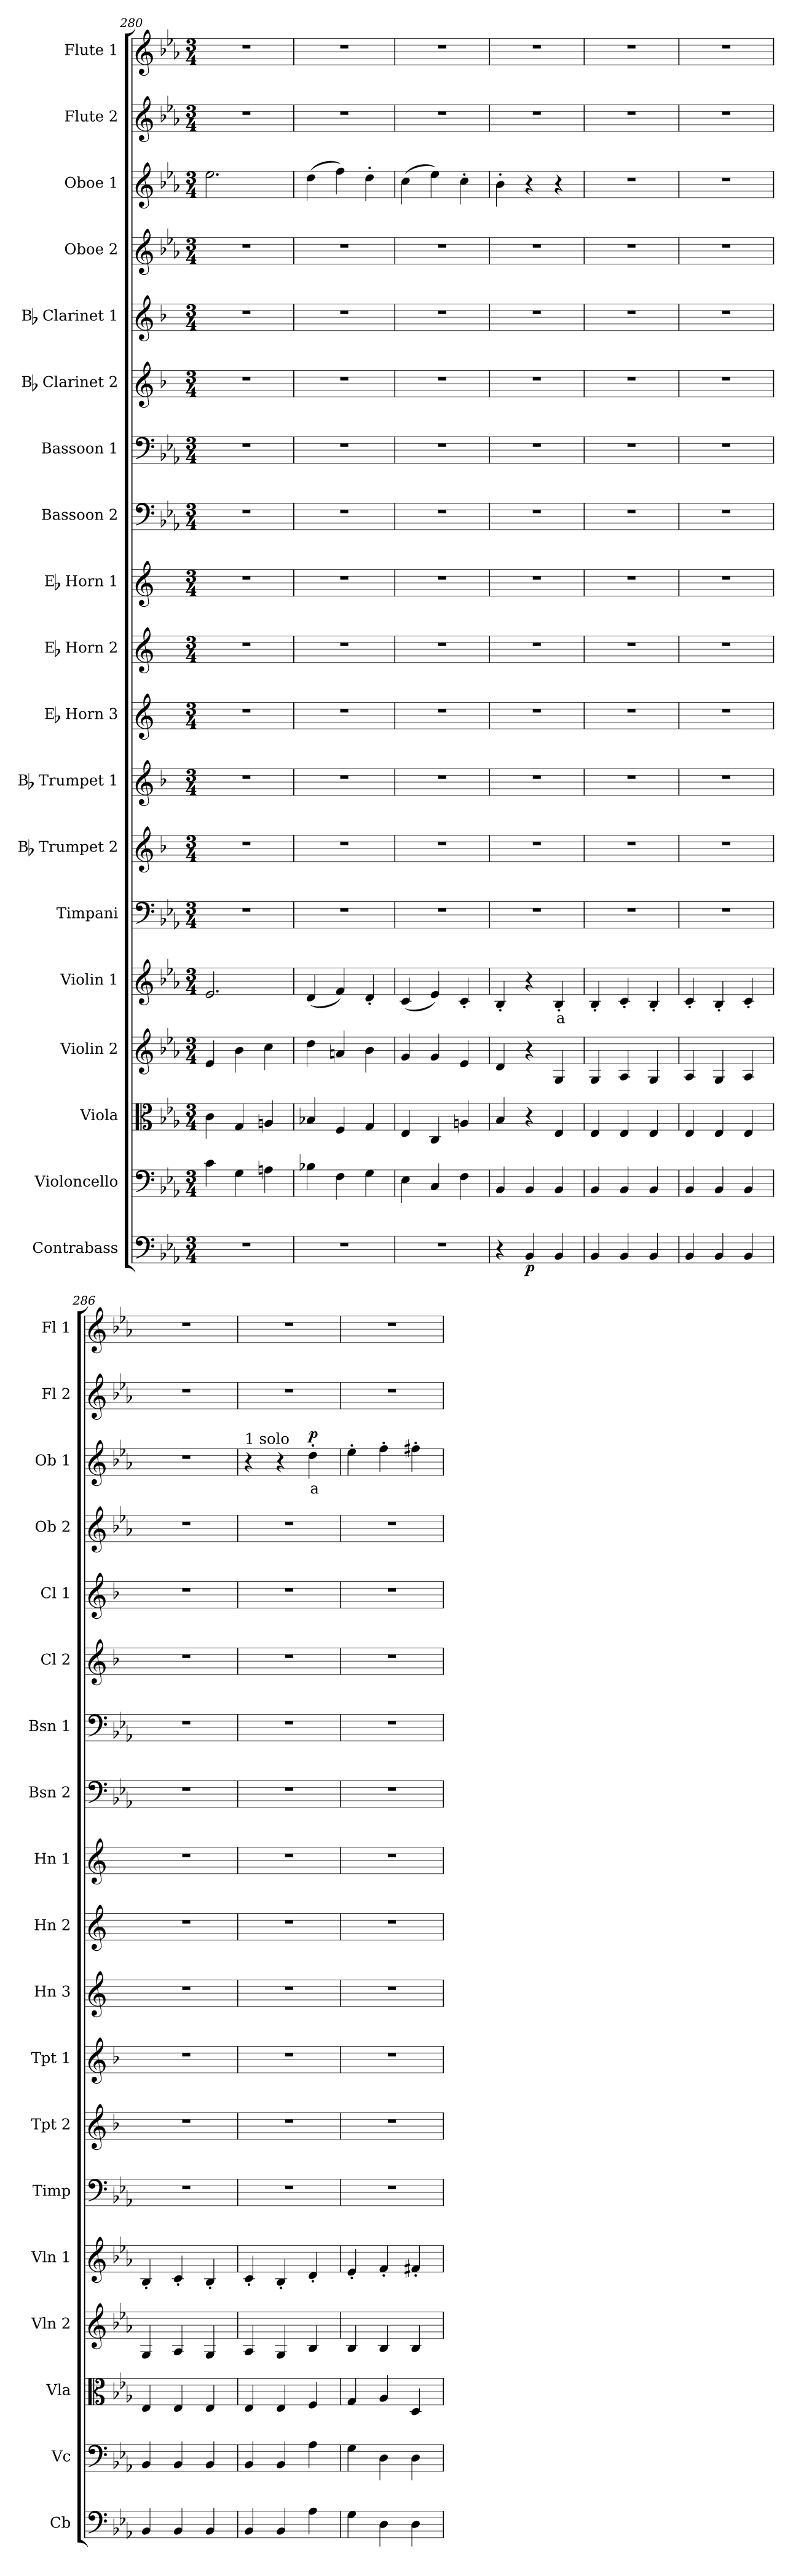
**kern	**dynam	**kern	**kern	**kern	**kern	**text	**kern	**kern	**kern	**kern	**kern	**kern	**kern	**kern	**kern	**kern	**kern	**kern	**text	**dynam	**kern	**kern
*part19	*part19	*part18	*part17	*part16	*part15	*part15	*part14	*part13	*part12	*part11	*part10	*part9	*part8	*part7	*part6	*part5	*part4	*part3	*part3	*part3	*part2	*part1
*staff19	*staff19	*staff18	*staff17	*staff16	*staff15	*staff15	*staff14	*staff13	*staff12	*staff11	*staff10	*staff9	*staff8	*staff7	*staff6	*staff5	*staff4	*staff3	*staff3	*staff3	*staff2	*staff1
*I"Contrabass	*	*I"Violoncello	*I"Viola	*I"Violin 2	*I"Violin 1	*	*I"Timpani	*I"Bb Trumpet 2	*I"Bb Trumpet 1	*I"Eb Horn 3	*I"Eb Horn 2	*I"Eb Horn 1	*I"Bassoon 2	*I"Bassoon 1	*I"Bb Clarinet 2	*I"Bb Clarinet 1	*I"Oboe 2	*I"Oboe 1	*	*	*I"Flute 2	*I"Flute 1
*I'Cb	*	*I'Vc	*I'Vla	*I'Vln 2	*I'Vln 1	*	*I'Timp	*I'Tpt 2	*I'Tpt 1	*I'Hn 3	*I'Hn 2	*I'Hn 1	*I'Bsn 2	*I'Bsn 1	*I'Cl 2	*I'Cl 1	*I'Ob 2	*I'Ob 1	*	*	*I'Fl 2	*I'Fl 1
!!LO:PB:g=z
*clefF4	*	*clefF4	*clefC3	*clefG2	*clefG2	*	*clefF4	*clefG2	*clefG2	*clefG2	*clefG2	*clefG2	*clefF4	*clefF4	*clefG2	*clefG2	*clefG2	*clefG2	*	*	*clefG2	*clefG2
*ITrd7c12	*	*	*	*	*	*	*	*ITrd1c2	*ITrd1c2	*ITrd5c9	*ITrd5c9	*ITrd5c9	*	*	*ITrd1c2	*ITrd1c2	*	*	*	*	*	*
*k[b-e-a-]	*	*k[b-e-a-]	*k[b-e-a-]	*k[b-e-a-]	*k[b-e-a-]	*	*k[b-e-a-]	*k[b-e-a-]	*k[b-e-a-]	*k[b-e-a-]	*k[b-e-a-]	*k[b-e-a-]	*k[b-e-a-]	*k[b-e-a-]	*k[b-e-a-]	*k[b-e-a-]	*k[b-e-a-]	*k[b-e-a-]	*	*	*k[b-e-a-]	*k[b-e-a-]
*M3/4	*	*M3/4	*M3/4	*M3/4	*M3/4	*	*M3/4	*M3/4	*M3/4	*M3/4	*M3/4	*M3/4	*M3/4	*M3/4	*M3/4	*M3/4	*M3/4	*M3/4	*	*	*M3/4	*M3/4
=280	=280	=280	=280	=280	=280	=280	=280	=280	=280	=280	=280	=280	=280	=280	=280	=280	=280	=280	=280	=280	=280	=280
2.r	.	4c\	4c\	4e-/	2.e-/	.	2.r	2.r	2.r	2.r	2.r	2.r	2.r	2.r	2.r	2.r	2.r	2.ee-\	.	.	2.r	2.r
.	.	4G\	4G/	4b-\	.	.	.	.	.	.	.	.	.	.	.	.	.	.	.	.	.	.
.	.	4An\	4An/	4cc\	.	.	.	.	.	.	.	.	.	.	.	.	.	.	.	.	.	.
=281	=281	=281	=281	=281	=281	=281	=281	=281	=281	=281	=281	=281	=281	=281	=281	=281	=281	=281	=281	=281	=281	=281
2.r	.	4B-X\	4B-X/	4dd\	(4d/	.	2.r	2.r	2.r	2.r	2.r	2.r	2.r	2.r	2.r	2.r	2.r	(4dd\	.	.	2.r	2.r
.	.	4F\	4F/	4an/	4f/)	.	.	.	.	.	.	.	.	.	.	.	.	4ff\)	.	.	.	.
.	.	4G\	4G/	4b-\	4d'/	.	.	.	.	.	.	.	.	.	.	.	.	4dd'\	.	.	.	.
=282	=282	=282	=282	=282	=282	=282	=282	=282	=282	=282	=282	=282	=282	=282	=282	=282	=282	=282	=282	=282	=282	=282
2.r	.	4E-\	4E-/	4g/	(4c/	.	2.r	2.r	2.r	2.r	2.r	2.r	2.r	2.r	2.r	2.r	2.r	(4cc\	.	.	2.r	2.r
.	.	4C/	4C/	4g/	4e-/)	.	.	.	.	.	.	.	.	.	.	.	.	4ee-\)	.	.	.	.
.	.	4F\	4An/	4e-/	4c'/	.	.	.	.	.	.	.	.	.	.	.	.	4cc'\	.	.	.	.
=283	=283	=283	=283	=283	=283	=283	=283	=283	=283	=283	=283	=283	=283	=283	=283	=283	=283	=283	=283	=283	=283	=283
4r	.	4BB-/	4B-/	4d/	4B-'/	.	2.r	2.r	2.r	2.r	2.r	2.r	2.r	2.r	2.r	2.r	2.r	4b-'\	.	.	2.r	2.r
!	!LO:DY:b	!	!	!	!	!	!	!	!	!	!	!	!	!	!	!	!	!	!	!	!	!
4BBB-/	p	4BB-/	4r	4r	4r	.	.	.	.	.	.	.	.	.	.	.	.	4r	.	.	.	.
!	!	!	!	!	!	!LO:LY:b:color=#FF0000	!	!	!	!	!	!	!	!	!	!	!	!	!	!	!	!
4BBB-/	.	4BB-/	4E-/	4G/	4B-'/	a	.	.	.	.	.	.	.	.	.	.	.	4r	.	.	.	.
=284	=284	=284	=284	=284	=284	=284	=284	=284	=284	=284	=284	=284	=284	=284	=284	=284	=284	=284	=284	=284	=284	=284
4BBB-/	.	4BB-/	4E-/	4G/	4B-'/	.	2.r	2.r	2.r	2.r	2.r	2.r	2.r	2.r	2.r	2.r	2.r	2.r	.	.	2.r	2.r
4BBB-/	.	4BB-/	4E-/	4A-/	4c'/	.	.	.	.	.	.	.	.	.	.	.	.	.	.	.	.	.
4BBB-/	.	4BB-/	4E-/	4G/	4B-'/	.	.	.	.	.	.	.	.	.	.	.	.	.	.	.	.	.
=285	=285	=285	=285	=285	=285	=285	=285	=285	=285	=285	=285	=285	=285	=285	=285	=285	=285	=285	=285	=285	=285	=285
4BBB-/	.	4BB-/	4E-/	4A-/	4c'/	.	2.r	2.r	2.r	2.r	2.r	2.r	2.r	2.r	2.r	2.r	2.r	2.r	.	.	2.r	2.r
4BBB-/	.	4BB-/	4E-/	4G/	4B-'/	.	.	.	.	.	.	.	.	.	.	.	.	.	.	.	.	.
4BBB-/	.	4BB-/	4E-/	4A-/	4c'/	.	.	.	.	.	.	.	.	.	.	.	.	.	.	.	.	.
=286	=286	=286	=286	=286	=286	=286	=286	=286	=286	=286	=286	=286	=286	=286	=286	=286	=286	=286	=286	=286	=286	=286
4BBB-/	.	4BB-/	4E-/	4G/	4B-'/	.	2.r	2.r	2.r	2.r	2.r	2.r	2.r	2.r	2.r	2.r	2.r	2.r	.	.	2.r	2.r
4BBB-/	.	4BB-/	4E-/	4A-/	4c'/	.	.	.	.	.	.	.	.	.	.	.	.	.	.	.	.	.
4BBB-/	.	4BB-/	4E-/	4G/	4B-'/	.	.	.	.	.	.	.	.	.	.	.	.	.	.	.	.	.
=287	=287	=287	=287	=287	=287	=287	=287	=287	=287	=287	=287	=287	=287	=287	=287	=287	=287	=287	=287	=287	=287	=287
!	!	!	!	!	!	!	!	!	!	!	!	!	!	!	!	!	!	!LO:TX:a:t=1 solo	!	!	!	!
4BBB-/	.	4BB-/	4E-/	4A-/	4c'/	.	2.r	2.r	2.r	2.r	2.r	2.r	2.r	2.r	2.r	2.r	2.r	4r	.	.	2.r	2.r
4BBB-/	.	4BB-/	4E-/	4G/	4B-'/	.	.	.	.	.	.	.	.	.	.	.	.	4r	.	.	.	.
!	!	!	!	!	!	!	!	!	!	!	!	!	!	!	!	!	!	!	!LO:LY:b:color=#FF0000	!LO:DY:b	!	!
4AA-\	.	4A-\	4F/	4B-/	4d'/	.	.	.	.	.	.	.	.	.	.	.	.	4dd'\	a	p	.	.
=288	=288	=288	=288	=288	=288	=288	=288	=288	=288	=288	=288	=288	=288	=288	=288	=288	=288	=288	=288	=288	=288	=288
4GG\	.	4G\	4G/	4B-/	4e-'/	.	2.r	2.r	2.r	2.r	2.r	2.r	2.r	2.r	2.r	2.r	2.r	4ee-'\	.	.	2.r	2.r
4DD\	.	4D\	4A-/	4B-/	4f'/	.	.	.	.	.	.	.	.	.	.	.	.	4ff'\	.	.	.	.
4DD\	.	4D\	4D/	4B-/	4f#X'/	.	.	.	.	.	.	.	.	.	.	.	.	4ff#X'\	.	.	.	.
=	=	=	=	=	=	=	=	=	=	=	=	=	=	=	=	=	=	=	=	=	=	=
*-	*-	*-	*-	*-	*-	*-	*-	*-	*-	*-	*-	*-	*-	*-	*-	*-	*-	*-	*-	*-	*-	*-
